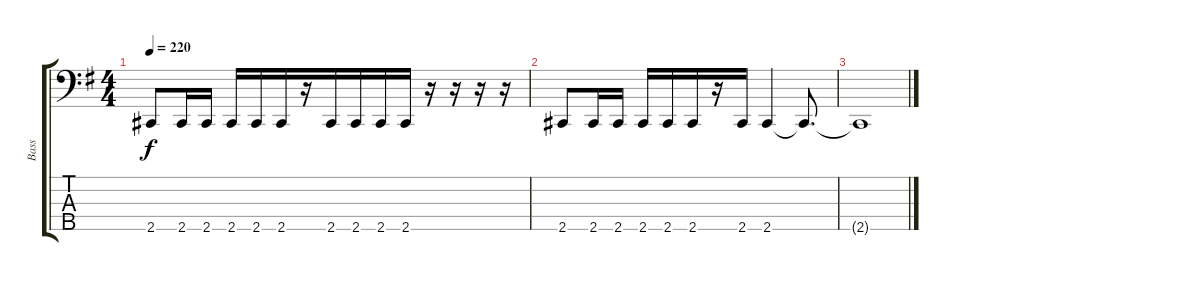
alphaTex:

\track ("Bass" "Bass") {instrument electricbasspick}
\staff {score tabs}
\tuning (G2 D2 A1 E1 B0) {hide}
\ts (4 4)
\tempo 220
\clef f4
\ks eminor
2.5.8{dy f} 2.5.16{beam merge} 2.5.16 2.5.16 2.5.16 2.5.16{beam merge} r.16 2.5.16{beam merge} 2.5.16{beam merge} 2.5.16 2.5.16 r.16 r.16{beam merge} r.16 r.16 |
2.5.8 2.5.16{beam merge} 2.5.16 2.5.16 2.5.16 2.5.16{beam merge} r.16 2.5.16{beam merge} 2.5.4 2.5{t}.8{d} |
2.5{t}.1
